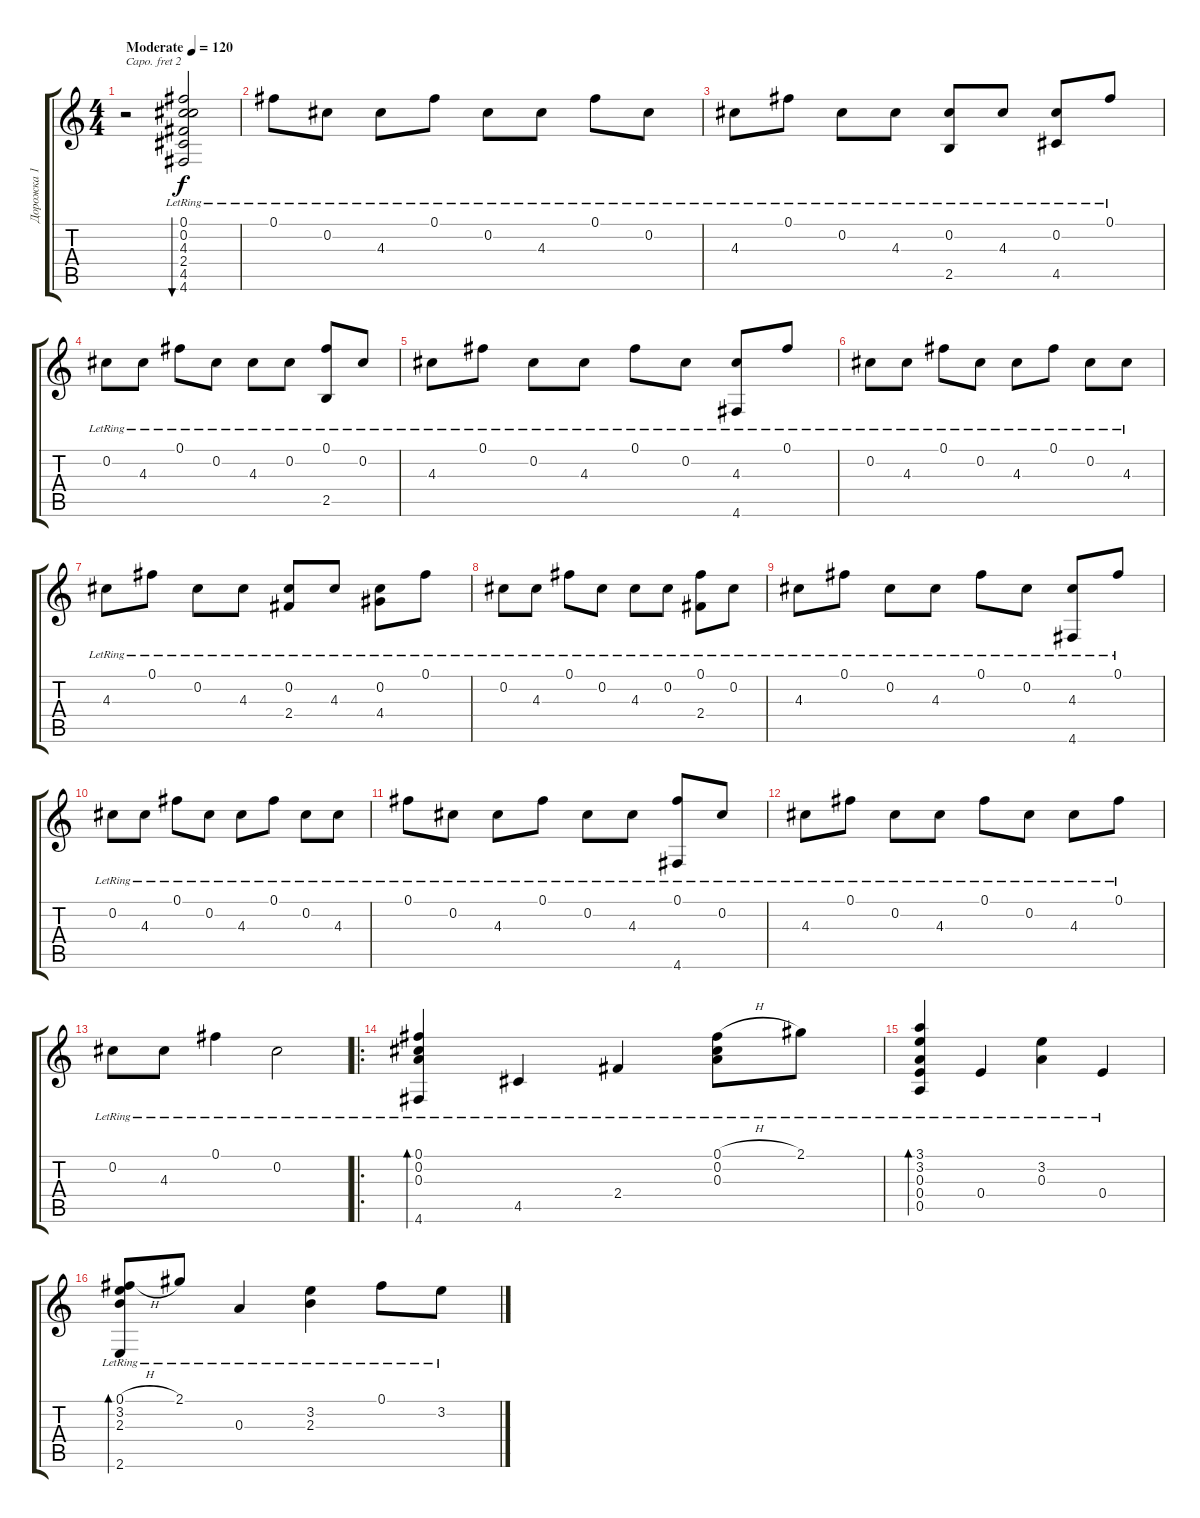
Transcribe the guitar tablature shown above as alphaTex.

\track ("Дорожка 1" "Дорожка 1") {instrument acousticguitarsteel}
\staff {score tabs}
\capo 2
\tuning (E4 B3 G3 D3 G2 C2) {hide}
\ts (4 4)
\tempo (120 "Moderate")
\clef g2
\ks c
r.2{dy f instrument acousticguitarsteel} (0.1 0.2 4.3 2.4{lr} 4.5{lr} 4.6{lr}).2{bu 60} |
0.1{lr}.8 0.2{lr}.8 4.3{lr}.8 0.1{lr}.8 0.2{lr}.8 4.3{lr}.8 0.1{lr}.8 0.2{lr}.8 |
4.3{lr}.8 0.1{lr}.8 0.2{lr}.8 4.3{lr}.8 (0.2{lr} 2.5{lr}).8 4.3{lr}.8 (0.2{lr} 4.5{lr}).8 0.1{lr}.8 |
0.2{lr}.8 4.3{lr}.8 0.1{lr}.8 0.2{lr}.8 4.3{lr}.8 0.2{lr}.8 (0.1{lr} 2.5{lr}).8 0.2{lr}.8 |
4.3{lr}.8 0.1{lr}.8 0.2{lr}.8 4.3{lr}.8 0.1{lr}.8 0.2{lr}.8 (4.3{lr} 4.6{lr}).8 0.1{lr}.8 |
0.2{lr}.8 4.3{lr}.8 0.1{lr}.8 0.2{lr}.8 4.3{lr}.8 0.1{lr}.8 0.2{lr}.8 4.3{lr}.8 |
4.3{lr}.8 0.1{lr}.8 0.2{lr}.8 4.3{lr}.8 (0.2{lr} 2.4{lr}).8 4.3{lr}.8 (0.2{lr} 4.4{lr}).8 0.1{lr}.8 |
0.2{lr}.8 4.3{lr}.8 0.1{lr}.8 0.2{lr}.8 4.3{lr}.8 0.2{lr}.8 (0.1{lr} 2.4{lr}).8 0.2{lr}.8 |
4.3{lr}.8 0.1{lr}.8 0.2{lr}.8 4.3{lr}.8 0.1{lr}.8 0.2{lr}.8 (4.3{lr} 4.6{lr}).8 0.1{lr}.8 |
0.2{lr}.8 4.3{lr}.8 0.1{lr}.8 0.2{lr}.8 4.3{lr}.8 0.1{lr}.8 0.2{lr}.8 4.3{lr}.8 |
0.1{lr}.8 0.2{lr}.8 4.3{lr}.8 0.1{lr}.8 0.2{lr}.8 4.3{lr}.8 (0.1{lr} 4.6{lr}).8 0.2{lr}.8 |
4.3{lr}.8 0.1{lr}.8 0.2{lr}.8 4.3{lr}.8 0.1{lr}.8 0.2{lr}.8 4.3{lr}.8 0.1{lr}.8 |
0.2{lr}.8 4.3{lr}.8 0.1{lr}.4 0.2{lr}.2 |
\ro
(0.1{lr} 0.2{lr} 0.3{lr} 4.6{lr}).4{bd 60} 4.5{lr}.4 2.4{lr}.4 (0.1{h lr} 0.2{lr} 0.3{lr}).8 2.1{lr}.8 |
(3.1{lr} 3.2{lr} 0.3{lr} 0.4{lr} 0.5{lr}).4{bd 60} 0.4{lr}.4 (3.2{lr} 0.3{lr}).4 0.4{lr}.4 |
(0.1{h lr} 3.2{lr} 2.3{lr} 2.6{lr}).8{bd 60} 2.1{lr}.8 0.3{lr}.4 (3.2{lr} 2.3{lr}).4 0.1{lr}.8 3.2{lr}.8
